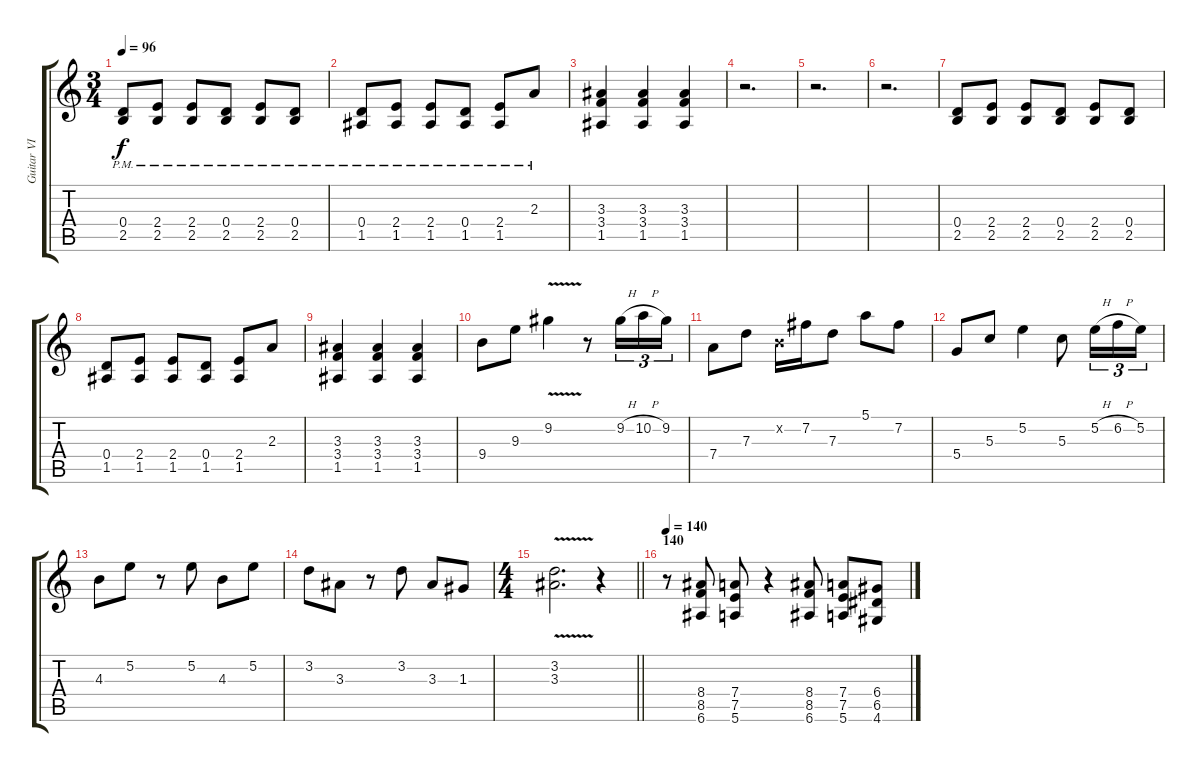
\track ("Guitar VI Distortion" "Guitar VI ") {instrument distortionguitar}
\staff {score tabs}
\tuning (E4 B3 G3 D3 A2 E2) {hide}
\ts (3 4)
\tempo 96
\clef g2
\ks c
(0.4{pm} 2.5{pm}).8{dy f} (2.4{pm} 2.5{pm}).8 (2.4{pm} 2.5{pm}).8 (0.4{pm} 2.5{pm}).8 (2.4{pm} 2.5{pm}).8 (0.4{pm} 2.5{pm}).8 |
(0.4{pm} 1.5{pm}).8 (2.4{pm} 1.5{pm}).8 (2.4{pm} 1.5{pm}).8 (0.4{pm} 1.5{pm}).8 (2.4{pm} 1.5{pm}).8 2.3{pm}.8 |
(3.3 3.4 1.5).4 (3.3 3.4 1.5).4 (3.3 3.4 1.5).4 |
r.2{d} |
r.2{d} |
r.2{d} |
(0.4 2.5).8 (2.4 2.5).8 (2.4 2.5).8 (0.4 2.5).8 (2.4 2.5).8 (0.4 2.5).8 |
(0.4 1.5).8 (2.4 1.5).8 (2.4 1.5).8 (0.4 1.5).8 (2.4 1.5).8 2.3.8 |
(3.3 3.4 1.5).4 (3.3 3.4 1.5).4 (3.3 3.4 1.5).4 |
9.4.8 9.3.8 9.2{v}.4 r.8 9.2{h}.16{tu (3 2)} 10.2{h}.16{tu (3 2)} 9.2.16{tu (3 2)} |
7.4.8 7.3.8 0.2{x}.16 7.2.16 7.3.8 5.1.8 7.2.8 |
5.4.8 5.3.8 5.2.4 5.3.8 5.2{h}.16{tu (3 2)} 6.2{h}.16{tu (3 2)} 5.2.16{tu (3 2)} |
4.3.8 5.2.8 r.8 5.2.8 4.3.8 5.2.8 |
3.2.8 3.3.8 r.8 3.2.8 3.3.8 1.3.8 |
\ts (4 4)
\barLineRight lightlight
(3.2{v} 3.3{v}).2{d} r.4 |
\section ("" "140")
\tempo 140
r.8 (8.4 8.5 6.6).8 (7.4 7.5 5.6).8 r.4 (8.4 8.5 6.6).8 (7.4 7.5 5.6).8 (6.4 6.5 4.6).8
